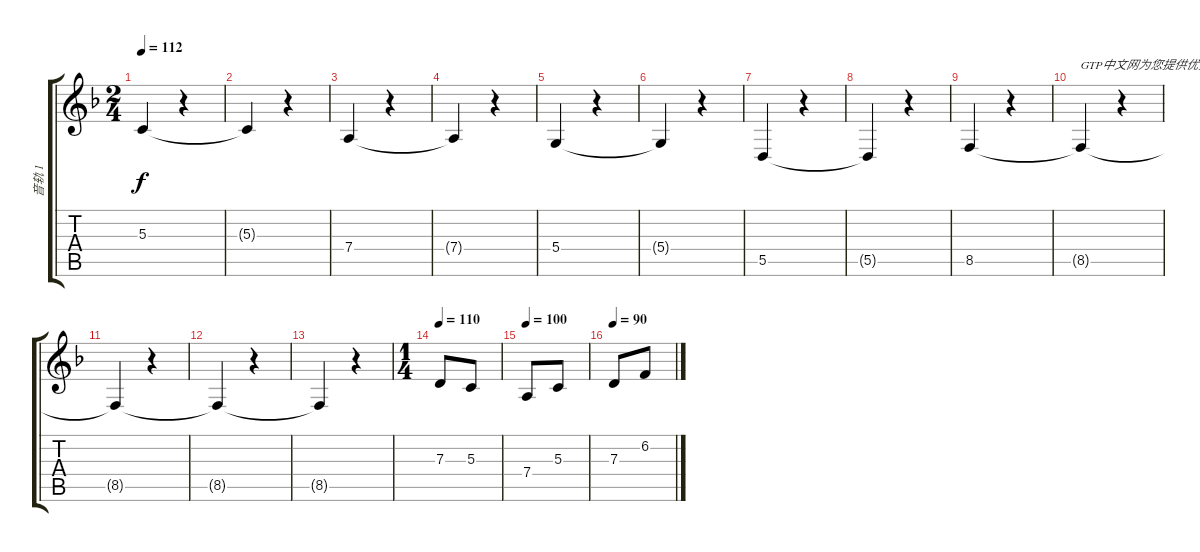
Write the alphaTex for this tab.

\track ("音轨 1" "音轨 1") {instrument stringensemble1}
\staff {score tabs}
\tuning (E4 B3 G3 D3 A2 E2) {hide}
\ts (2 4)
\tempo 112
\clef g2
\ks f
5.3{t}.4{dy f} r.4 |
5.3{t}.4 r.4 |
7.4.4 r.4 |
7.4{t}.4 r.4 |
5.4.4 r.4 |
5.4{t}.4 r.4 |
5.5.4 r.4 |
5.5{t}.4 r.4 |
8.5.4 r.4 |
8.5{t}.4{txt "GTP中文网为您提供优秀的谱子"} r.4 |
8.5{t}.4 r.4 |
8.5{t}.4 r.4 |
8.5{t}.4 r.4 |
\ts (1 4)
\tempo 110
7.3.8 5.3.8 |
\tempo 100
7.4.8 5.3.8 |
\tempo 90
7.3.8 6.2.8
